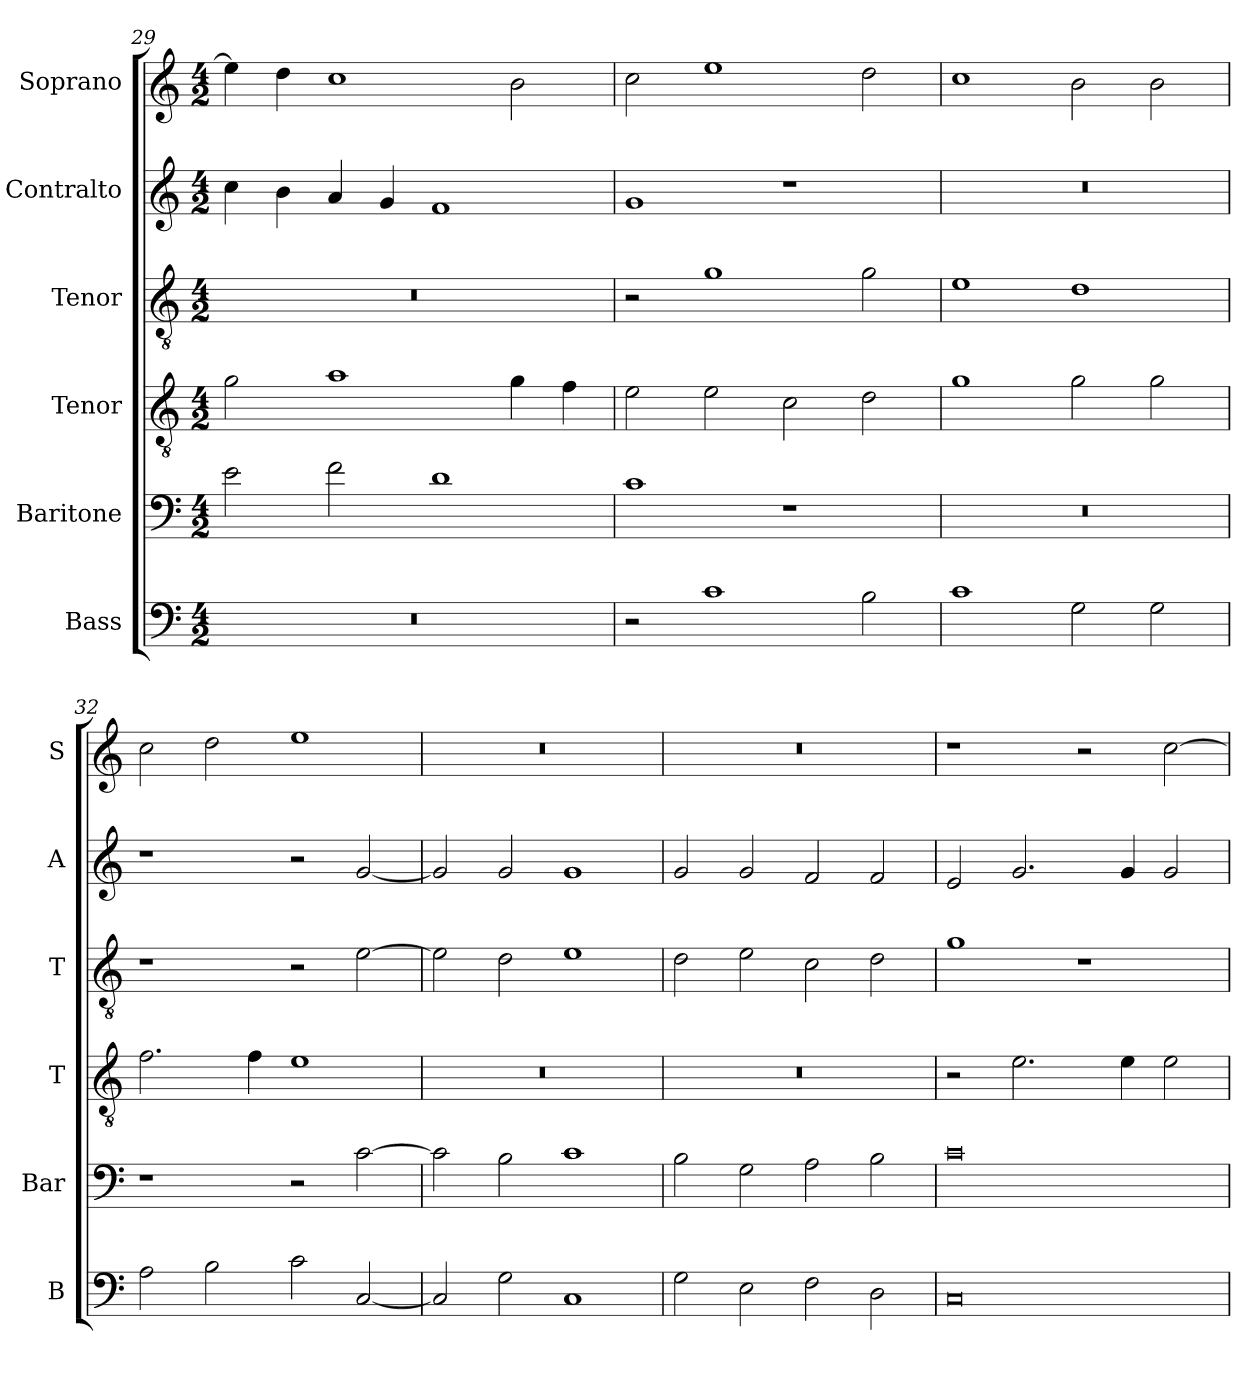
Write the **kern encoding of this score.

**kern	**kern	**kern	**kern	**kern	**kern
*part6	*part5	*part4	*part3	*part2	*part1
*staff6	*staff5	*staff4	*staff3	*staff2	*staff1
*I"Bass	*I"Baritone	*I"Tenor	*I"Tenor	*I"Contralto	*I"Soprano
*I'B	*I'Bar	*I'T	*I'T	*I'A	*I'S
*clefF4	*clefF4	*clefGv2	*clefGv2	*clefG2	*clefG2
*k[]	*k[]	*k[]	*k[]	*k[]	*k[]
*G:mix	*G:mix	*G:mix	*G:mix	*G:mix	*G:mix
*M4/2	*M4/2	*M4/2	*M4/2	*M4/2	*M4/2
=29	=29	=29	=29	=29	=29
0r	2e	2g	0r	4cc	4ee]
.	.	.	.	4b	4dd
.	2f	1a	.	4a	1cc
.	.	.	.	4g	.
.	1d	.	.	1f	.
.	.	4g	.	.	2b
.	.	4f	.	.	.
=30	=30	=30	=30	=30	=30
2r	1c	2e	2r	1g	2cc
1c	.	2e	1g	.	1ee
.	1r	2c	.	1r	.
2B	.	2d	2g	.	2dd
=31	=31	=31	=31	=31	=31
1c	0r	1g	1e	0r	1cc
2G	.	2g	1d	.	2b
2G	.	2g	.	.	2b
=32	=32	=32	=32	=32	=32
2A	1r	2.f	1r	1r	2cc
2B	.	.	.	.	2dd
.	.	4f	.	.	.
2c	2r	1e	2r	2r	1ee
[2C	[2c	.	[2e	[2g	.
=33	=33	=33	=33	=33	=33
2C]	2c]	0r	2e]	2g]	0r
2G	2B	.	2d	2g	.
1C	1c	.	1e	1g	.
=34	=34	=34	=34	=34	=34
2G	2B	0r	2d	2g	0r
2E	2G	.	2e	2g	.
2F	2A	.	2c	2f	.
2D	2B	.	2d	2f	.
=35	=35	=35	=35	=35	=35
0C	0c	2r	1g	2e	1r
.	.	2.e	.	2.g	.
.	.	.	1r	.	2r
.	.	4e	.	4g	.
.	.	2e	.	2g	[2cc
=	=	=	=	=	=
*-	*-	*-	*-	*-	*-
